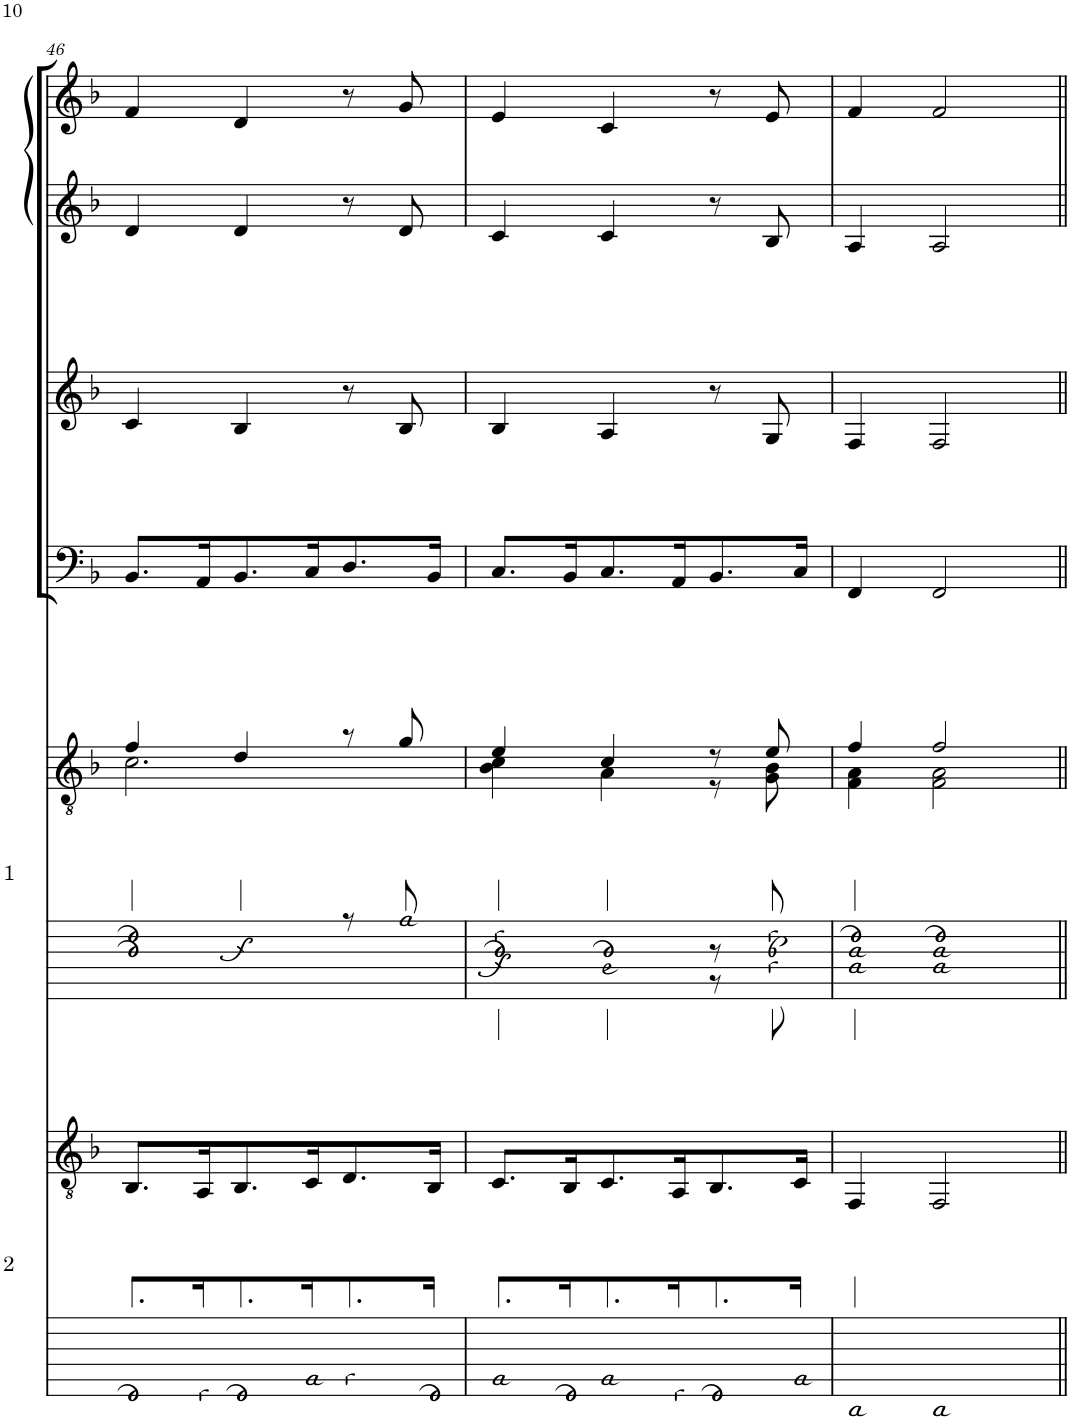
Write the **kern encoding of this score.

**kern	**kern	**kern	**kern	**kern	**kern	**kern	**kern
*part6	*part6	*part5	*part5	*part4	*part3	*part2	*part1
*staff8	*staff7	*staff6	*staff5	*staff4	*staff3	*staff2	*staff1
*I"2	*	*I"1	*	*I"Basso  e Continuo	*I"Viola	*I"Violino 2	*I"Violino 1
*	*	*	*	*	*I'Vla	*I'Vln	*I'Vln
!!LO:PB:g=z
*	*clefGv2	*	*clefGv2	*clefF4	*clefG2	*clefG2	*clefG2
*k[b-]	*k[b-]	*k[b-]	*k[b-]	*k[b-]	*k[b-]	*k[b-]	*k[b-]
*M3/4	*M3/4	*M3/4	*M3/4	*M3/4	*M3/4	*M3/4	*M3/4
=46	=46	=46	=46	=46	=46	=46	=46
*	*	*^	*^	*	*	*	*
8.BB-/L	8.BB-/L	4f/	2.c	4f/	2.c\	8.BB-/L	4c/	4d/	4f/
16AA/K	16AA/K	.	.	.	.	16AA/K	.	.	.
8.BB-/	8.BB-/	4d/	.	4d/	.	8.BB-/	4B-/	4d/	4d/
16C/K	16C/K	.	.	.	.	16C/K	.	.	.
8.D/	8.D/	8r	.	8r	.	8.D/	8r	8r	8r
.	.	8g/	.	8g/	.	.	8B-/	8d/	8g/
16BB-/Jk	16BB-/Jk	.	.	.	.	16BB-/Jk	.	.	.
=47	=47	=47	=47	=47	=47	=47	=47	=47	=47
8.C/L	8.C/L	4e/	4B-\ 4c\	4e/	4B-\ 4c\	8.C/L	4B-/	4c/	4e/
16BB-/K	16BB-/K	.	.	.	.	16BB-/K	.	.	.
8.C/	8.C/	4c/	4A\	4c/	4A\	8.C/	4A/	4c/	4c/
16AA/K	16AA/K	.	.	.	.	16AA/K	.	.	.
8.BB-/	8.BB-/	8r	8r	8r	8r	8.BB-/	8r	8r	8r
.	.	8e/	8G\ 8B-\	8e/	8G\ 8B-\	.	8G/	8B-/	8e/
16C/Jk	16C/Jk	.	.	.	.	16C/Jk	.	.	.
=48	=48	=48	=48	=48	=48	=48	=48	=48	=48
4FF/	4FF/	4f/	4F\ 4A\	4f/	4F\ 4A\	4FF/	4F/	4A/	4f/
2FF	2FF/	2f	2F 2A	2f/	2F\ 2A\	2FF/	2F/	2A/	2f/
*	*	*v	*v	*	*	*	*	*	*
*	*	*	*v	*v	*	*	*	*
=||	=||	=||	=||	=||	=||	=||	=||
*-	*-	*-	*-	*-	*-	*-	*-
